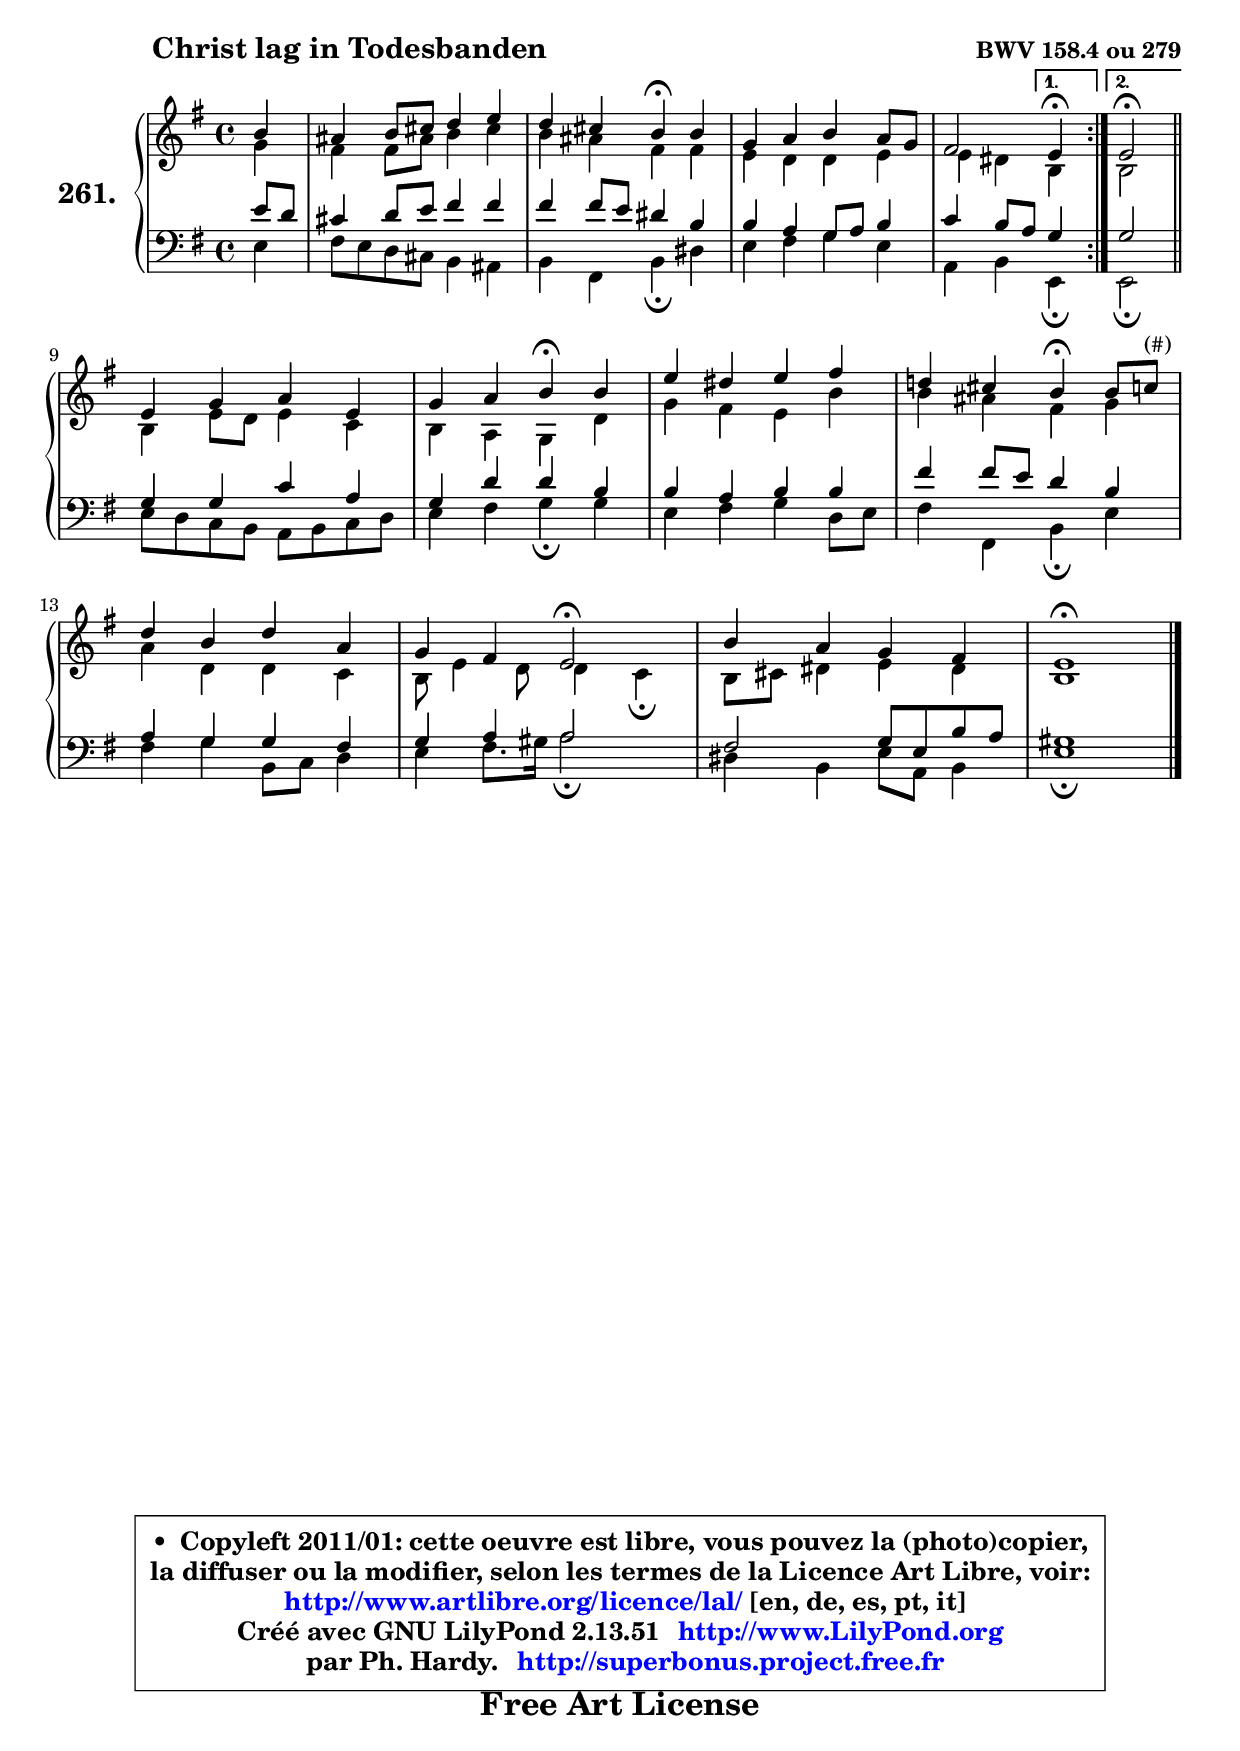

\version "2.13.51"

    \paper {
%	system-system-spacing #'padding = #0.1
%	score-system-spacing #'padding = #0.1
%	ragged-bottom = ##f
%	ragged-last-bottom = ##f
	}

    \header {
      opus = \markup { \bold "BWV 158.4 ou 279" }
      piece = \markup { \hspace #9 \fontsize #2 \bold "Christ lag in Todesbanden" }
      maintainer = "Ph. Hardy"
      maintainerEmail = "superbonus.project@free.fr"
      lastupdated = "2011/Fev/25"
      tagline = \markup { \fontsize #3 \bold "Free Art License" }
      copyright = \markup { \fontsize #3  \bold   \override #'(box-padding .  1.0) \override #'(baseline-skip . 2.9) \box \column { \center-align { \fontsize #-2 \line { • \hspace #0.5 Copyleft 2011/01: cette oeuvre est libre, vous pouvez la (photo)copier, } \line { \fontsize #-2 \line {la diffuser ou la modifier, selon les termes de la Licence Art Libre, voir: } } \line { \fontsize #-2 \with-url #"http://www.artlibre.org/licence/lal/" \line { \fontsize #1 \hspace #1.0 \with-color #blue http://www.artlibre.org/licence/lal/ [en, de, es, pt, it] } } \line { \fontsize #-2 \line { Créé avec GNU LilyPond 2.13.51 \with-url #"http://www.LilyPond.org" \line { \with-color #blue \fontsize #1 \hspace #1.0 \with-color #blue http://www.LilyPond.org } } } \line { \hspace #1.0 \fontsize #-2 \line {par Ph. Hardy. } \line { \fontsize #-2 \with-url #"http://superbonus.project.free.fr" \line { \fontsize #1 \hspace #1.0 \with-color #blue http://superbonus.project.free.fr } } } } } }

	  }

  guidemidi = {
	\repeat volta 2 {
        r4 |
        R1 |
        r2 \tempo 4 = 30 r4 \tempo 4 = 72 r4 |
        R1 |
        r2 } %fin du repeat
        \alternative {
          { \set Timing.measureLength = #(ly:make-moment 1 4)
            \tempo 4 = 30 r4 \tempo 4 = 72  }
          { \set Timing.measureLength = #(ly:make-moment 2 4)
            \tempo 4 = 34 r2 \tempo 4 = 72 \bar "||" }
        }
        \set Timing.measureLength = #(ly:make-moment 4 4)
        R1 |
        r2 \tempo 4 = 30 r4 \tempo 4 = 72 r4 |
        R1 |
        r2 \tempo 4 = 30 r4 \tempo 4 = 72 r4 |
        R1 |
        r4 r4 \tempo 4 = 34 r2 \tempo 4 = 72 |
        R1 |
        \tempo 4 = 40 r1 |
	}

  upper = {
	\time 4/4
	\key e \minor
	\clef treble
	\partial 4
	\voiceOne
	<< { 
	% SOPRANO
	\set Voice.midiInstrument = "acoustic grand"
	\relative c'' {
	\repeat volta 2 {
        b4 |
        ais4 b8 cis d4 e |
        d4 cis b\fermata b |
        g4 a b a8 g |
        fis2 } %fin du repeat
        \alternative {
          { \set Timing.measureLength = #(ly:make-moment 1 4)
            e4\fermata  }
          { \set Timing.measureLength = #(ly:make-moment 2 4)
            e2\fermata \bar "||" }
        }
\break
        \set Timing.measureLength = #(ly:make-moment 4 4)
        e4 g a e |
        g4 a b\fermata b |
        e4 dis e fis |
        d!4 cis b\fermata b8 c^\markup { "(#)" } |
        d4 b d a |
        g4 fis e2\fermata |
        b'4 a g fis |
        e1\fermata |
        \bar "|."
	} % fin de relative
	}

	\context Voice="1" { \voiceTwo 
	% ALTO
	\set Voice.midiInstrument = "acoustic grand"
	\relative c'' {
	\repeat volta 2 {
        g4 |
        fis4 fis8 ais b4 cis |
        b4 ais fis fis |
        e4 d d e |
        e4 dis } %fin du repeat
        \alternative {
          { \set Timing.measureLength = #(ly:make-moment 1 4)
            b  }
          { \set Timing.measureLength = #(ly:make-moment 2 4)
            b2 \bar "||" }
        }
        \set Timing.measureLength = #(ly:make-moment 4 4)
        b4 e8 d e4 c |
        b4 a g d' |
        g4 fis e b' |
        b4 ais fis g |
        a4 d, d c |
        b8 e4 d8 d4 c\fermata |
        b8 cis dis4 e dis4 |
        b1 |
        \bar "|."
	} % fin de relative
	\oneVoice
	} >>
	}

    lower = {
	\time 4/4
	\key e \minor
	\clef bass
	\partial 4
	\voiceOne
	<< { 
	% TENOR
	\set Voice.midiInstrument = "acoustic grand"
	\relative c' {
	\repeat volta 2 {
        e8 d |
        cis4 d8 e fis4 fis |
        fis4 fis8 e dis4 b |
        b4 a g8 a b4 |
        c4 b8 a } %fin du repeat
        \alternative {
          { \set Timing.measureLength = #(ly:make-moment 1 4)
            g4 }
          { \set Timing.measureLength = #(ly:make-moment 2 4)
            g2 \bar "||" }
        }
        \set Timing.measureLength = #(ly:make-moment 4 4)
        g4 g c a |
        g4 d' d b |
        b4 a b b |
        fis'4 fis8 e d4 b |
        a4 g g fis |
        g4 a a2 |
        fis2 g8 e b' a |
        gis1 |
        \bar "|."
	} % fin de relative
	}
	\context Voice="1" { \voiceTwo 
	% BASS
	\set Voice.midiInstrument = "acoustic grand"
	\relative c {
	\repeat volta 2 {
        e4 |
        fis8 e d cis b4 ais |
        b4 fis b\fermata dis |
        e4 fis g e |
        a,4 b } %fin du repeat
        \alternative {
          { \set Timing.measureLength = #(ly:make-moment 1 4)
            e,4\fermata }
          { \set Timing.measureLength = #(ly:make-moment 2 4)
            e2\fermata \bar "||" }
        }
        \set Timing.measureLength = #(ly:make-moment 4 4)
        e'8 d c b a b c d |
        e4 fis g\fermata g |
        e4 fis g d8 e |
        fis4 fis, b\fermata e |
        fis4 g b,8 c d4 |
        e4 fis8. gis16 a2\fermata |
        dis,4 b e8 a, b4 |
        e1\fermata |
        \bar "|."
	} % fin de relative
	\oneVoice
	} >>
	}


    \score { 

	\new PianoStaff <<
	\set PianoStaff.instrumentName = \markup { \bold \huge "261." }
	\new Staff = "upper" \upper
	\new Staff = "lower" \lower
	>>

    \layout {
%	ragged-last = ##f
	   }

         } % fin de score

  \score {
    \unfoldRepeats { << \guidemidi \upper \lower >> }
    \midi {
    \context {
     \Staff
      \remove "Staff_performer"
               }

     \context {
      \Voice
       \consists "Staff_performer"
                }

     \context { 
      \Score
      tempoWholesPerMinute = #(ly:make-moment 72 4)
		}
	    }
	}

